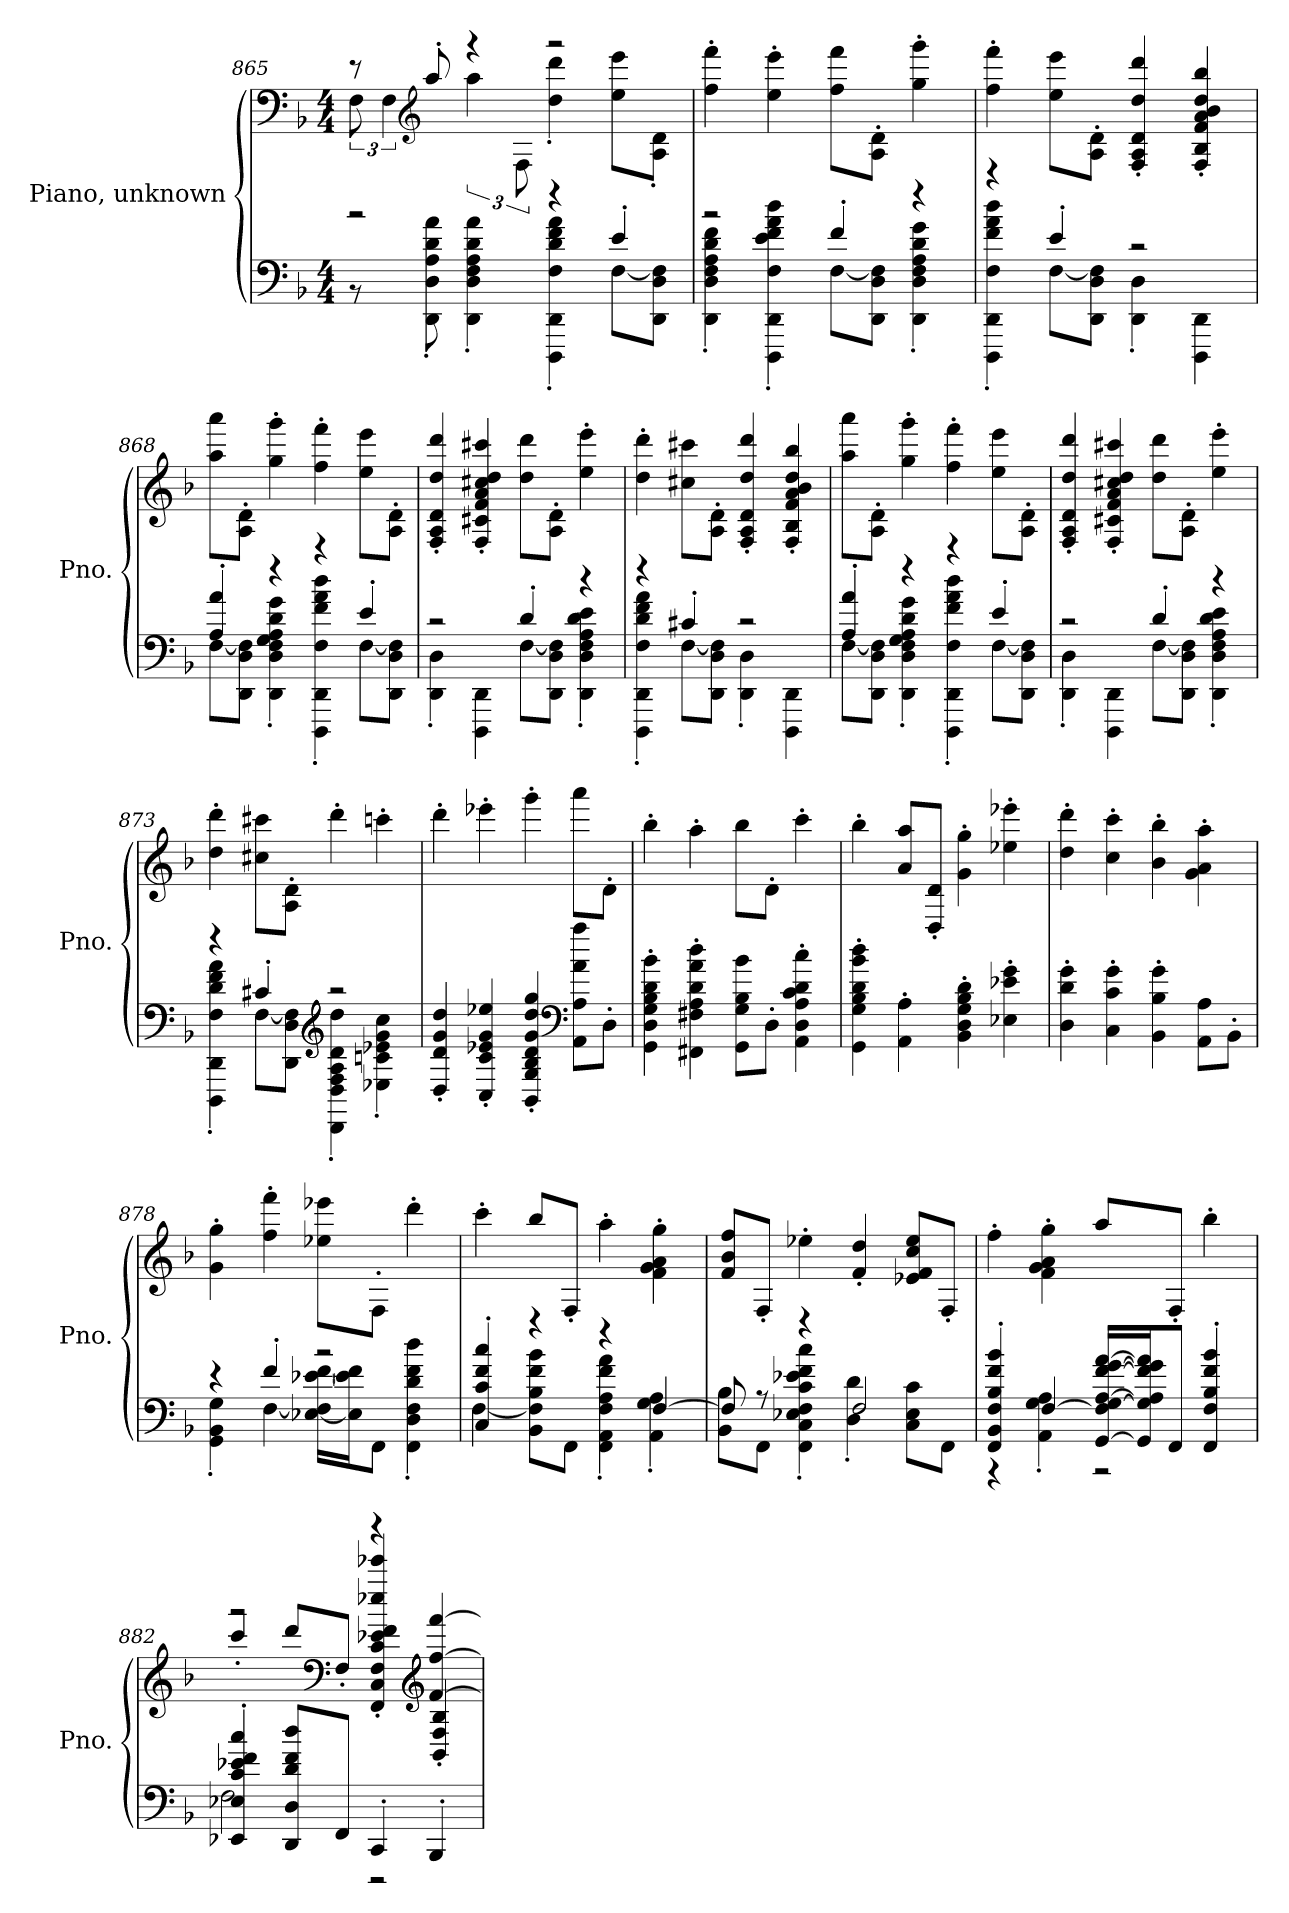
**kern	**kern
*part1	*part1
*staff2	*staff1
*I"Piano, unknown	*
*I'Pno.	*
*clefF4	*clefF4
*k[b-]	*k[b-]
*M4/4	*M4/4
=865	=865
*^	*^
2r	8r	8r	12F\
.	.	.	6F\
*	*	*clefG2	*
.	8DD\' 8D\' 8A\' 8d\' 8a\'	8aa'/	.
.	4DD\' 4D\' 4F\' 4A\' 4d\' 4a\'	4r	6aa\
.	.	.	12F\
4r	4DDD\' 4DD\' 4F\' 4d\' 4f\' 4a\'	2r	4dd\' 4ddd\'
4e'/	[8F\L	.	8ee\ 8eee\L
.	8DD\ 8D\ 8F\]J	.	8A\' 8d\'J
*	*	*v	*v
!!LO:LB:g=z
=866	=866	=866
2r	4DD\' 4D\' 4F\' 4A\' 4d\' 4f\'	4ff\' 4fff\'
.	4DDD\' 4DD\' 4F\' 4e\' 4f\' 4a\' 4dd\'	4ee\' 4eee\'
4f'/	[8F\L	8ff\ 8fff\L
.	8DD\ 8D\ 8F\]J	8A\' 8d\'J
4r	4DD\' 4D\' 4F\' 4A\' 4d\' 4g\'	4gg\' 4ggg\'
=867	=867	=867
4r	4DDD\' 4DD\' 4F\' 4f\' 4a\' 4dd\'	4ff\' 4fff\'
4e'/	[8F\L	8ee\ 8eee\L
.	8DD\ 8D\ 8F\]J	8A\' 8d\'J
2r	4DD\' 4D\'	4F/' 4A/' 4d/' 4dd/' 4ddd/'
.	4DDD\ 4DD\	4F/' 4B-/' 4f/' 4a/' 4b-/' 4dd/' 4bb-/'
=868	=868	=868
4A/' 4a/'	[8F\L	8aa\ 8aaa\L
.	8DD\ 8D\ 8F\]J	8A\' 8d\'J
4r	4DD\' 4D\' 4F\' 4G\' 4A\' 4d\' 4g\'	4gg\' 4ggg\'
4r	4DDD\' 4DD\' 4F\' 4f\' 4a\' 4dd\'	4ff\' 4fff\'
4e'/	[8F\L	8ee\ 8eee\L
.	8DD\ 8D\ 8F\]J	8A\' 8d\'J
=869	=869	=869
2r	4DD\' 4D\'	4F/' 4A/' 4d/' 4dd/' 4ddd/'
.	4DDD\ 4DD\	4F/' 4c#X/' 4f/' 4a/' 4cc#X/' 4dd/' 4ccc#X/'
4d'/	[8F\L	8dd\ 8ddd\L
.	8DD\ 8D\ 8F\]J	8A\' 8d\'J
4r	4DD\' 4D\' 4F\' 4A\' 4d\' 4e\'	4ee\' 4eee\'
!!LO:PB:g=z
=870	=870	=870
4r	4DDD\' 4DD\' 4F\' 4d\' 4f\' 4a\'	4dd\' 4ddd\'
4c#X'/	[8F\L	8cc#X\ 8ccc#X\L
.	8DD\ 8D\ 8F\]J	8A\' 8d\'J
2r	4DD\' 4D\'	4F/' 4A/' 4d/' 4dd/' 4ddd/'
.	4DDD\ 4DD\	4F/' 4B-/' 4f/' 4a/' 4b-/' 4dd/' 4bb-/'
=871	=871	=871
4A/' 4a/'	[8F\L	8aa\ 8aaa\L
.	8DD\ 8D\ 8F\]J	8A\' 8d\'J
4r	4DD\' 4D\' 4F\' 4G\' 4A\' 4d\' 4g\'	4gg\' 4ggg\'
4r	4DDD\' 4DD\' 4F\' 4f\' 4a\' 4dd\'	4ff\' 4fff\'
4e'/	[8F\L	8ee\ 8eee\L
.	8DD\ 8D\ 8F\]J	8A\' 8d\'J
=872	=872	=872
2r	4DD\' 4D\'	4F/' 4A/' 4d/' 4dd/' 4ddd/'
.	4DDD\ 4DD\	4F/' 4c#X/' 4f/' 4a/' 4cc#X/' 4dd/' 4ccc#X/'
4d'/	[8F\L	8dd\ 8ddd\L
.	8DD\ 8D\ 8F\]J	8A\' 8d\'J
4r	4DD\' 4D\' 4F\' 4A\' 4d\' 4e\'	4ee\' 4eee\'
=873	=873	=873
4r	4DDD\' 4DD\' 4F\' 4d\' 4f\' 4a\'	4dd\' 4ddd\'
4c#X'/	[8F\L	8cc#X\ 8ccc#X\L
.	8DD\ 8D\ 8F\]J	8A\' 8d\'J
*clefG2	*	*
2r	4DD\' 4D\' 4F\' 4A\' 4d\' 4dd\'	4ddd'\
.	4E-X\' 4cn\' 4e-X\' 4g\' 4cc\'	4cccn'\
*v	*v	*
!!LO:LB:g=z
=874	=874
4D/' 4d/' 4g/' 4dd/'	4ddd'\
4C/' 4c/' 4e-X/' 4g/' 4ee-X/'	4eee-X'\
4BB-/' 4G/' 4B-/' 4d/' 4g/' 4dd/' 4gg/'	4ggg'\
*clefF4	*
8AA\ 8A\ 8a\ 8aa\L	8aaa\L
8D'\J	8d'\J
=875	=875
4GG\' 4D\' 4G\' 4B-\' 4d\' 4b-\'	4bb-'\
4FF#X\' 4F#X\' 4A\' 4d\' 4a\' 4dd\'	4aa'\
8GG\ 8G\ 8B-\ 8b-\L	8bb-\L
8D'\J	8d'\J
4AA\' 4D\' 4A\' 4c\' 4d\' 4cc\'	4ccc'\
=876	=876
4GG\' 4G\' 4B-\' 4d\' 4b-\' 4dd\'	4bb-'\
4AA\' 4A\'	8a/ 8aa/L
.	8D/' 8d/'J
4BB-\' 4D\' 4G\' 4B-\' 4d\'	4g\' 4gg\'
4E-X\' 4e-X\' 4g\'	4ee-X\' 4eee-X\'
=877	=877
4D\' 4d\' 4g\'	4dd\' 4ddd\'
4C\' 4c\' 4g\'	4cc\' 4ccc\'
4BB-\' 4B-\' 4g\'	4b-\' 4bb-\'
8AA\ 8A\L	4g\' 4a\' 4aa\'
8BB-'\J	.
=878	=878
*^	*
4r	4GG\' 4BB-\' 4G\'	4g\' 4gg\'
4f'/	[4F\	4ff\' 4fff\'
2r	[16E-X\ 16F\] [16e-X\ [16f\LL	8ee-X\ 8eee-X\L
.	16E-\] 16e-\] 16f\]J	.
.	8FF\J	8F'\J
.	4FF\' 4D\' 4F\' 4d\' 4f\' 4dd\'	4ddd'\
!!LO:LB:g=z
=879	=879	=879
4C/' 4c/' 4f/' 4cc/'	[4F\	4ccc'\
4r	8BB-\ 8F\] 8B-\ 8f\ 8b-\L	8bb-/L
.	8FF\J	8F'/J
4r	4FF\' 4AA\' 4F\' 4A\' 4f\' 4a\'	4aa'\
[4F/	4AA\' 4G\' 4A\'	4f\' 4g\' 4a\' 4gg\'
=880	=880	=880
8F/]	8BB-\ 8B-\L	8f/ 8b-/ 8ff/L
8r	8FF\J	8F'/J
4r	4FF\' 4C\' 4E-X\' 4F\' 4c\' 4e-X\' 4f\' 4cc\'	4ee-X'\
2F/	4D\' 4d\'	4f/' 4dd/'
.	8C\ 8E-\ 8c\L	8e-X/ 8f/ 8cc/ 8ee-/L
.	8FF\J	8F'/J
=881	=881	=881
4FF/' 4BB-/' 4F/' 4B-/' 4f/' 4b-/'	4r	4ff'\
[4F/	4AA\' 4G\' 4A\'	4f\' 4g\' 4a\' 4gg\'
[16GG/ 16F/] [16G/ [16A/ [16f/ [16g/ [16a/LL	2r	8aa/L
16GG/] 16G/] 16A/] 16f/] 16g/] 16a/]J	.	.
8FF/J	.	8F'/J
4FF/' 4F/' 4B-/' 4f/' 4b-/'	.	4bb-'\
=882	=882	=882
*	*	*^
4EE-X/' 4E-X/' 4c/' 4e-X/' 4f/' 4cc/'	2F\	2r	4ccc'/
8DD/ 8D/ 8d/ 8f/ 8dd/L	.	.	8ddd/L
*	*	*clefF4	*
8FF/J	.	.	8F'/J
4CC'/	2r	4r	4FF/' 4C/' 4F/' 4c/' 4e-X/' 4f/' 4ee-X/' 4eee-X/'
*	*	*clefG2	*
4BBB-'/	.	[4f/ [4ff/ [4fff/	4BB-/' 4F/' 4B-/'
*v	*v	*	*
*	*v	*v
=	=
*-	*-
